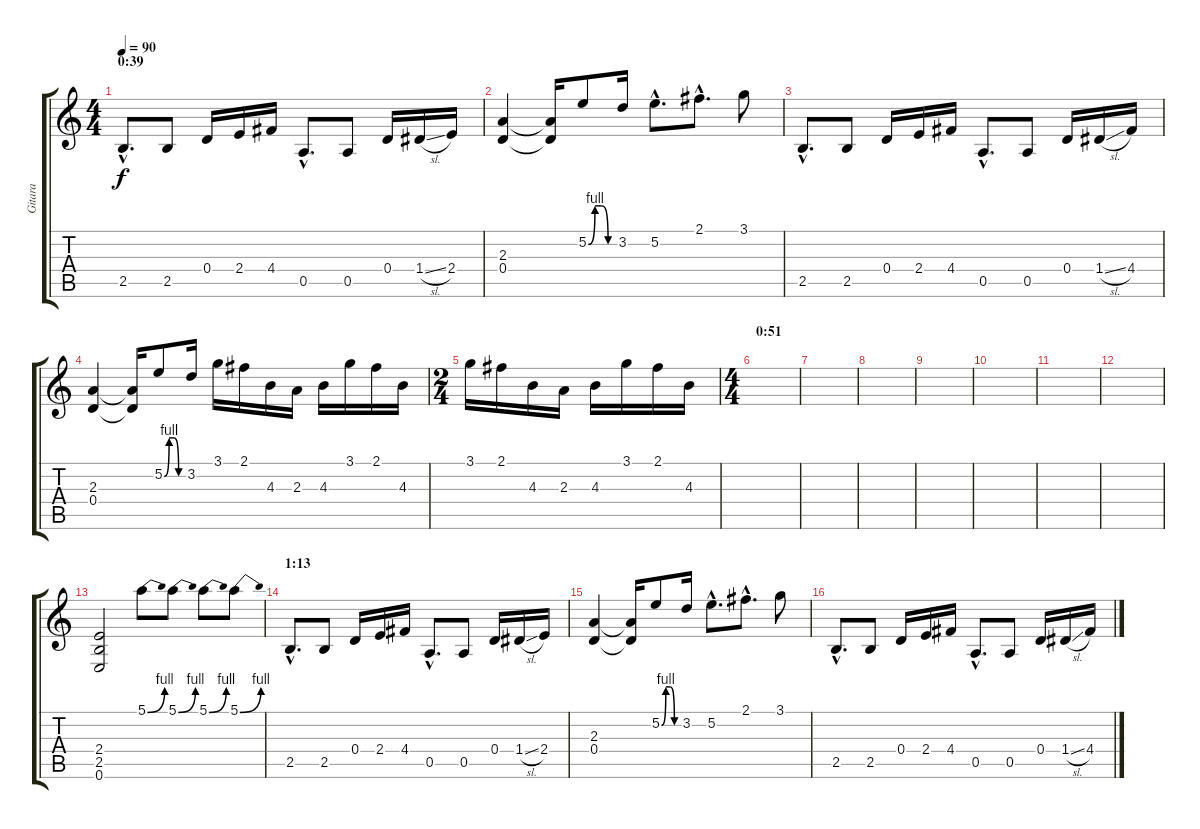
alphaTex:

\track ("Gitara" "Gitara") {instrument distortionguitar}
\staff {score tabs}
\tuning (E4 B3 G3 D3 A2 E2) {hide}
\ts (4 4)
\section ("" "0:39")
\tempo 90
\clef g2
\ks c
2.5{hac}.8{d dy f} 2.5.8 0.4.16 2.4.16 4.4.16 0.5{hac}.8{d} 0.5.8 0.4.16 1.4{sl}.16 2.4.16 |
(2.3 0.4).4 (2.3{t} 0.4{t}).16 5.2{be (custom 0 0 15 4 30 4 45 0 60 0)}.8 3.2.16 5.2{hac}.8{d} 2.1{hac}.8{d} 3.1.8 |
2.5{hac}.8{d} 2.5.8 0.4.16 2.4.16 4.4.16 0.5{hac}.8{d} 0.5.8 0.4.16 1.4{sl}.16 4.4.16 |
(2.3 0.4).4 (2.3{t} 0.4{t}).16 5.2{be (custom 0 0 15 4 30 4 45 0 60 0)}.8 3.2.16 3.1.16 2.1.16 4.3.16 2.3.16 4.3.16 3.1.16 2.1.16 4.3.16 |
\ts (2 4)
3.1.16 2.1.16 4.3.16 2.3.16 4.3.16 3.1.16 2.1.16 4.3.16 |
\ts (4 4)
\section ("" "0:51")
|
|
|
|
|
|
|
(2.4 2.5 0.6).2 5.1{be (bend 0 0 60 4)}.8 5.1{be (bend 0 0 60 4)}.8 5.1{be (bend 0 0 60 4)}.8 5.1{be (bend 0 0 60 4)}.8 |
\section ("" "1:13")
2.5{hac}.8{d} 2.5.8 0.4.16 2.4.16 4.4.16 0.5{hac}.8{d} 0.5.8 0.4.16 1.4{sl}.16 2.4.16 |
(2.3 0.4).4 (2.3{t} 0.4{t}).16 5.2{be (custom 0 0 15 4 30 4 45 0 60 0)}.8 3.2.16 5.2{hac}.8{d} 2.1{hac}.8{d} 3.1.8 |
2.5{hac}.8{d} 2.5.8 0.4.16 2.4.16 4.4.16 0.5{hac}.8{d} 0.5.8 0.4.16 1.4{sl}.16 4.4.16
